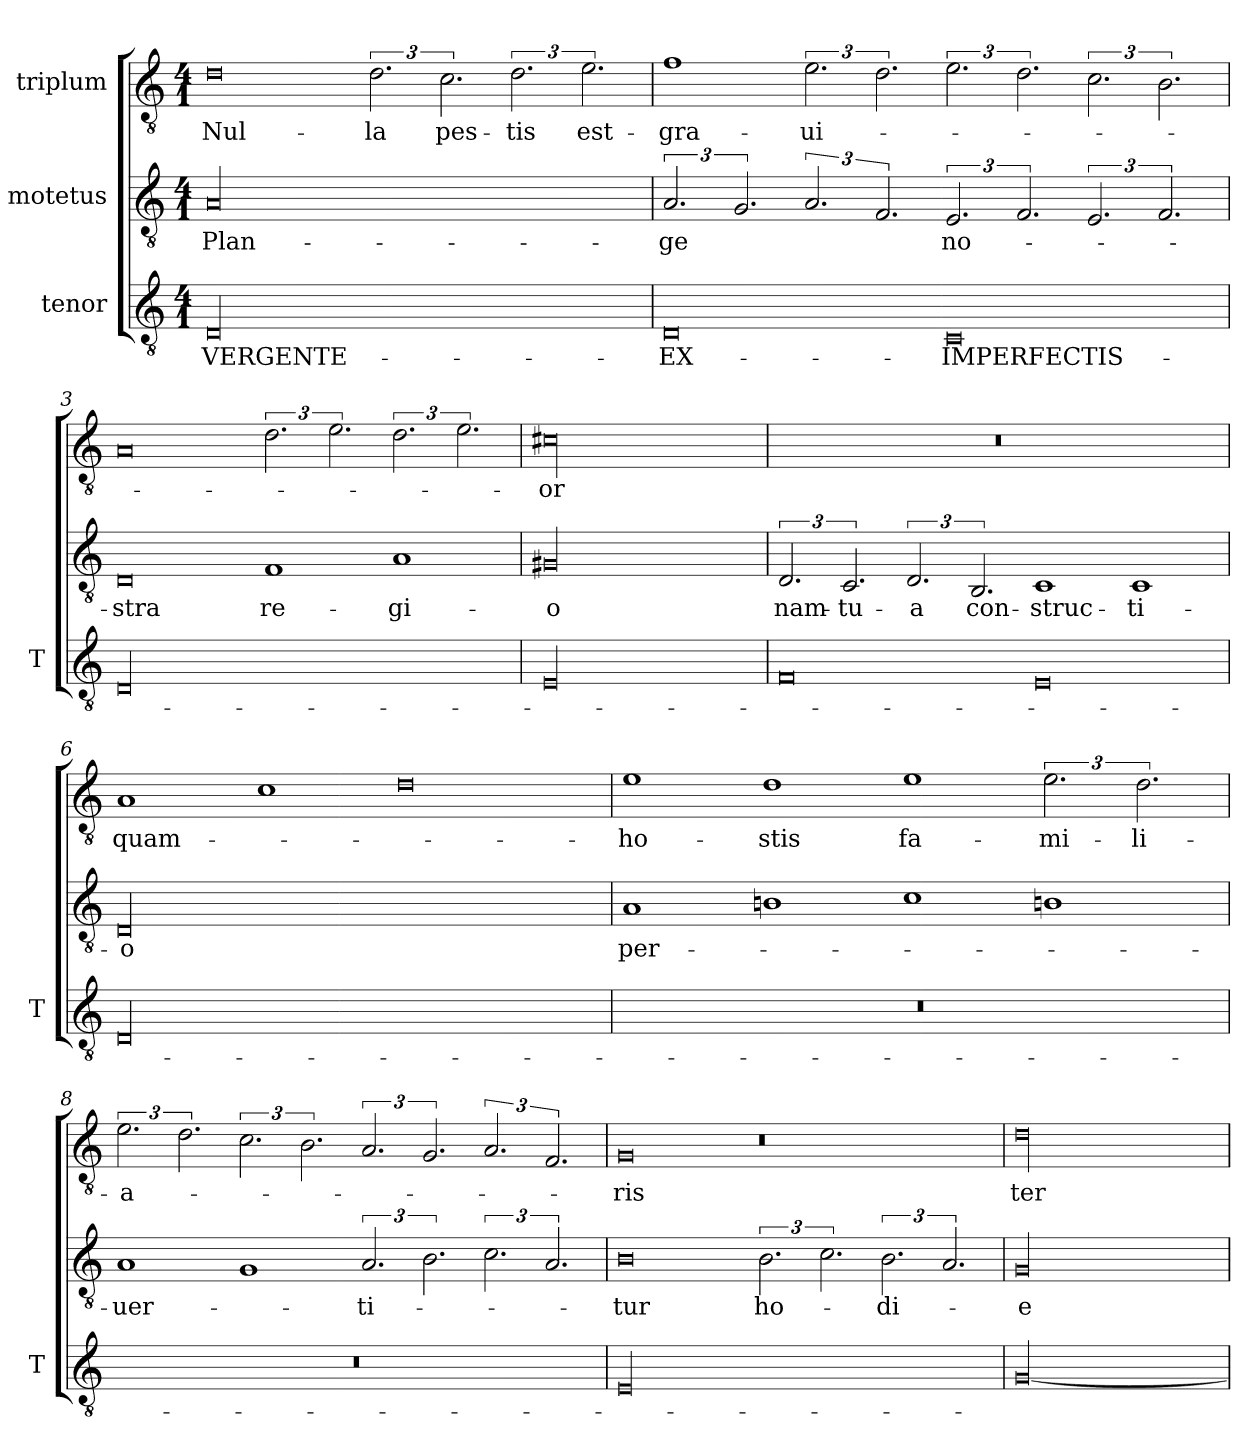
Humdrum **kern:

**kern	**text	**kern	**text	**kern	**text
*part3	*part3	*part2	*part2	*part1	*part1
*staff3	*staff3	*staff2	*staff2	*staff1	*staff1
*I"tenor	*	*I"motetus	*	*I"triplum	*
*I'T	*	*	*	*	*
*clefGv2	*	*clefGv2	*	*clefGv2	*
*k[]	*	*k[]	*	*k[]	*
*C:	*	*C:	*	*C:	*
*M4/1	*	*M4/1	*	*M4/1	*
=1	=1	=1	=1	=1	=1
00D/	VERGENTE-	00A/	Plan-	0d\	Nul-
.	.	.	.	3.d\	-la
.	.	.	.	3.c\	pes-
.	.	.	.	3.d\	-tis
.	.	.	.	3.e\	est-
=2	=2	=2	=2	=2	=2
0D/	EX-	3.A/	-ge	1f\	gra-
.	.	3.G/	.	.	.
.	.	3.A/	.	3.e\	-ui-
.	.	3.F/	.	3.d\	.
0C/	IMPERFECTIS-	3.E/	no-	3.e\	.
.	.	3.F/	.	3.d\	.
.	.	3.E/	.	3.c\	.
.	.	3.F/	.	3.B\	.
=3	=3	=3	=3	=3	=3
00D/	.	0D/	-stra	0A/	.
.	.	1F/	re-	3.d\	.
.	.	.	.	3.e\	.
.	.	1A/	-gi-	3.d\	.
.	.	.	.	3.e\	.
=4	=4	=4	=4	=4	=4
00E/	.	00G#Xi/	-o	00c#X\	-or
!!LO:LB:g=z
=5	=5	=5	=5	=5	=5
0F/	.	3.D/	nam-	00r	.
.	.	3.C/	tu-	.	.
.	.	3.D/	-a	.	.
.	.	3.BB/	con-	.	.
0E/	.	1C/	-struc-	.	.
.	.	1C/	-ti-	.	.
=6	=6	=6	=6	=6	=6
00D/	.	00D/	-o	1A/	quam-
.	.	.	.	1c\	.
.	.	.	.	0d\	.
=7	=7	=7	=7	=7	=7
00r	.	1A/	per-	1e\	ho-
.	.	1Bn\	.	1d\	-stis
.	.	1c\	.	1e\	fa-
.	.	1Bn\	.	3.e\	-mi-
.	.	.	.	3.d\	-li-
=8	=8	=8	=8	=8	=8
00r	.	1A/	-uer-	3.e\	-a-
.	.	.	.	3.d\	.
.	.	1G/	.	3.c\	.
.	.	.	.	3.B\	.
.	.	3.A/	-ti-	3.A/	.
.	.	3.B\	.	3.G/	.
.	.	3.c\	.	3.A/	.
.	.	3.A/	.	3.F/	.
!!LO:LB:g=z
=9	=9	=9	=9	=9	=9
00E/	.	0B\	-tur	0G/	-ris
.	.	3.B\	ho-	0r	.
.	.	3.c\	.	.	.
.	.	3.B\	-di-	.	.
.	.	3.A/	.	.	.
=10	=10	=10	=10	=10	=10
[00G/	.	00G/	-e	00d\	ter-
=	=	=	=	=	=
*-	*-	*-	*-	*-	*-
